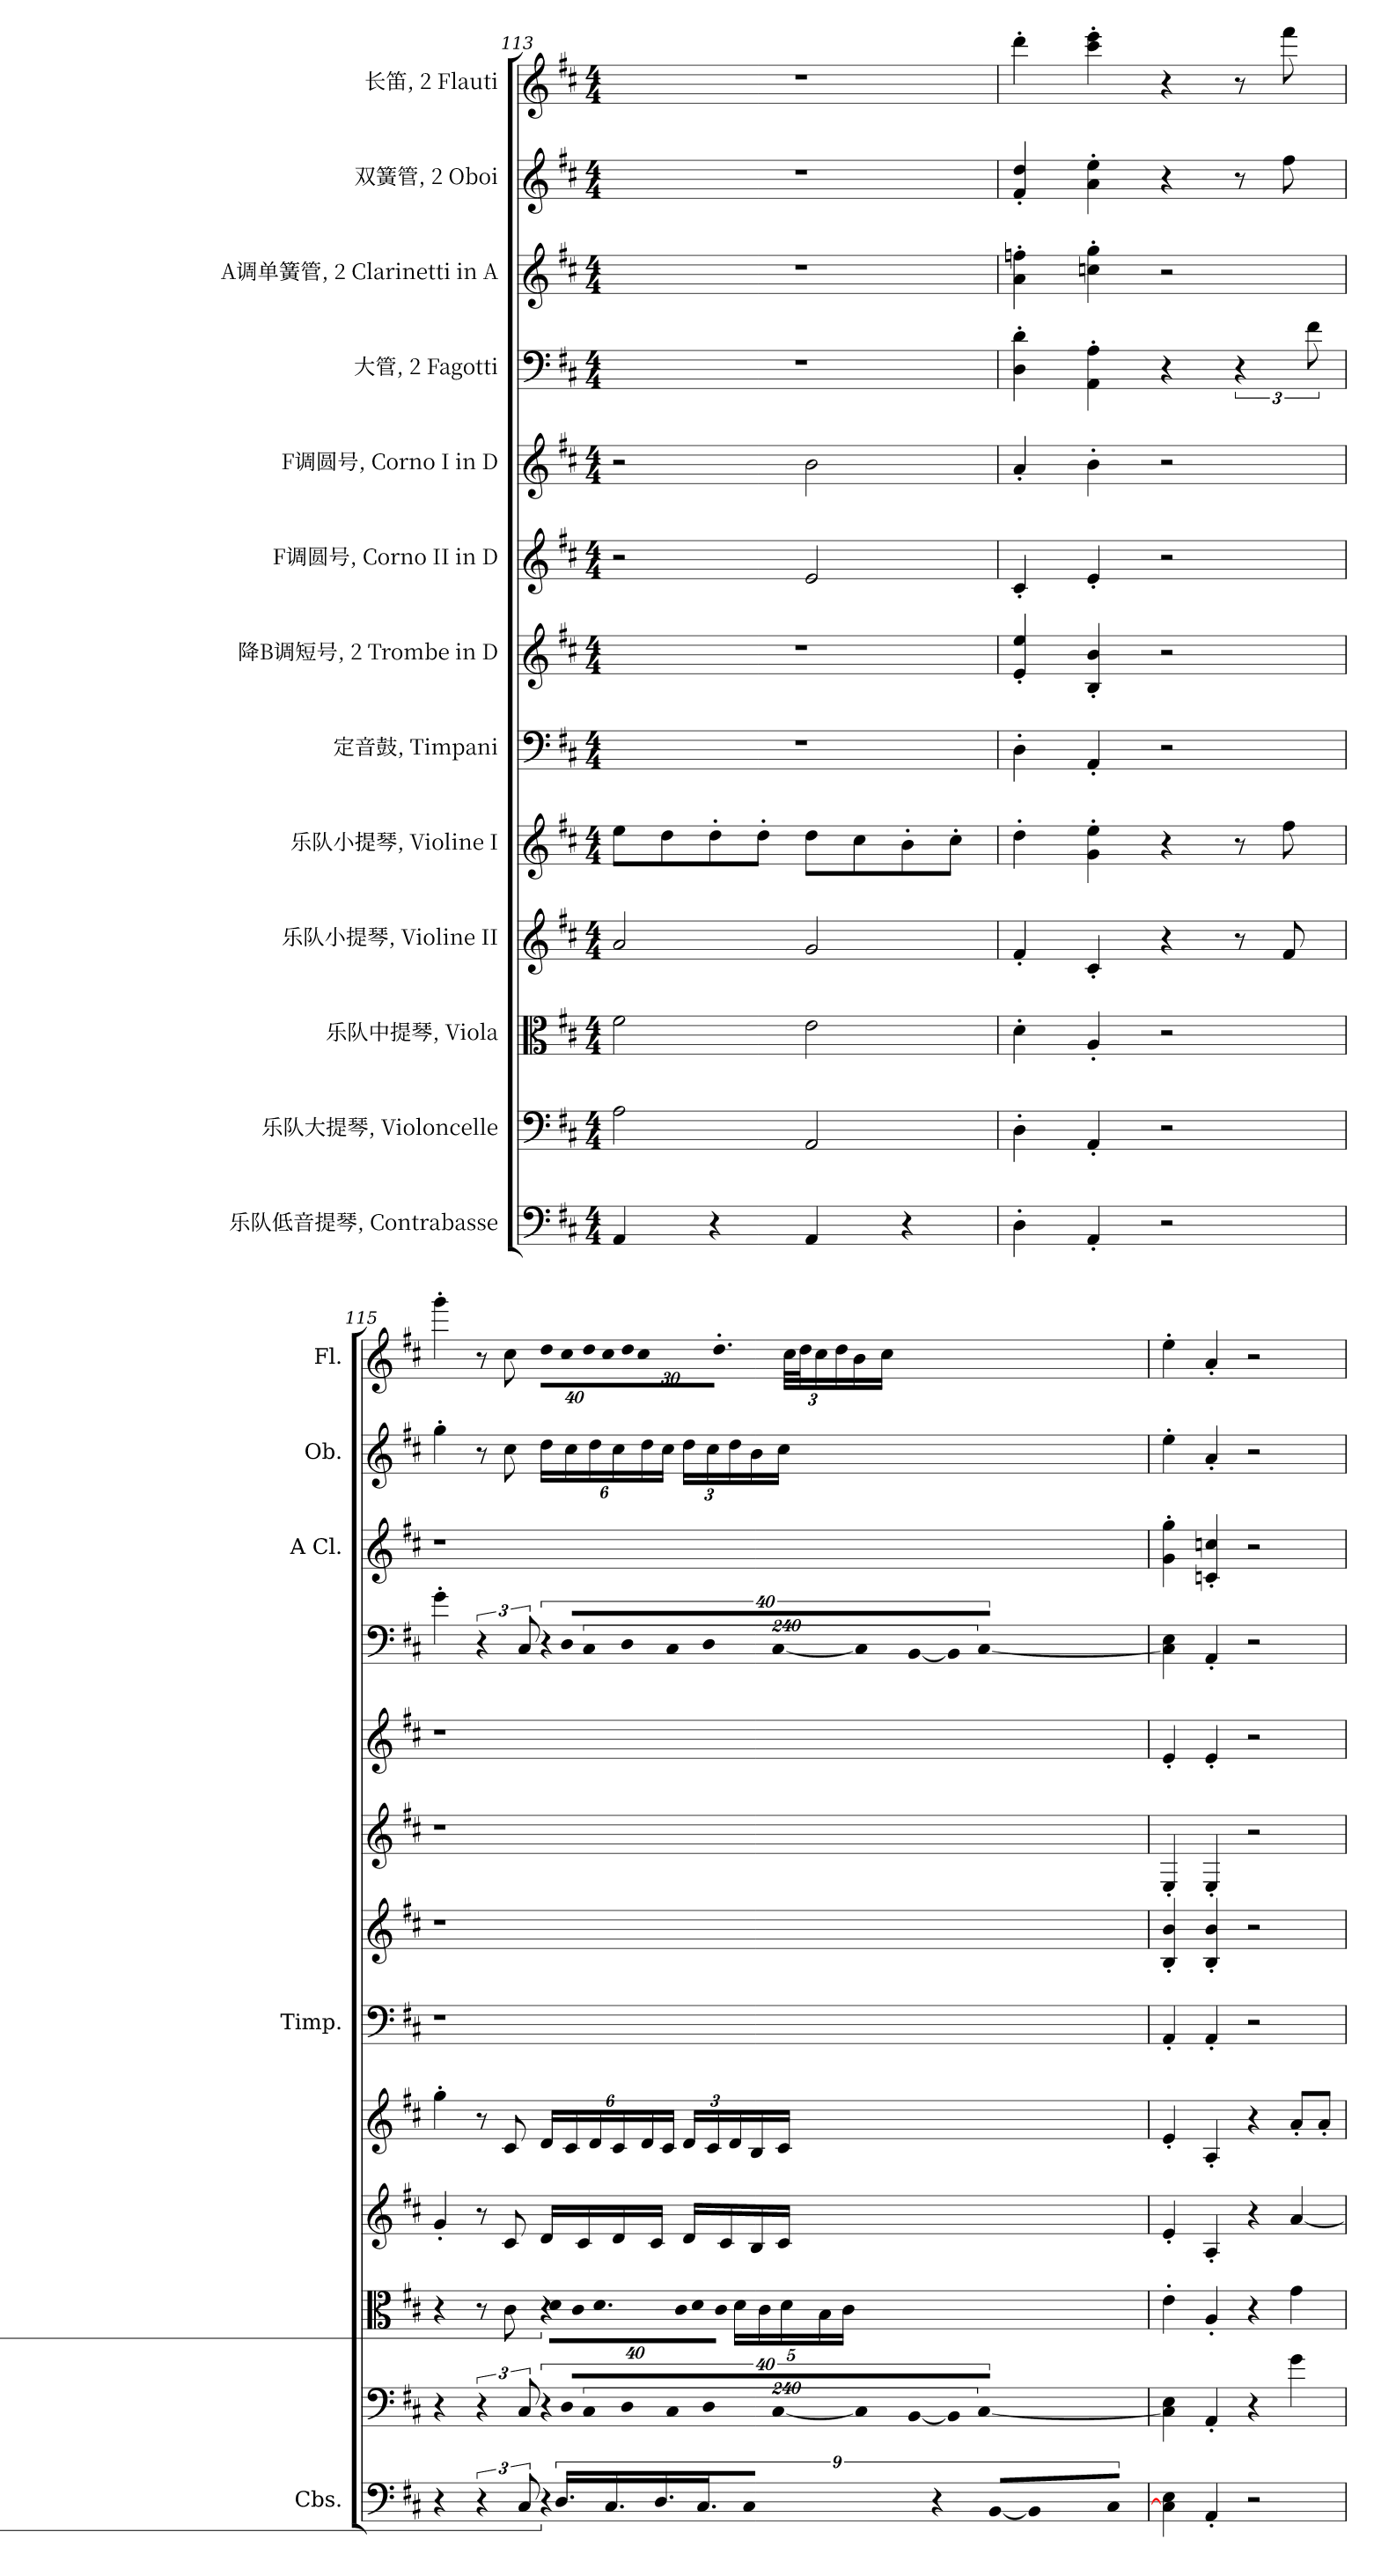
**kern	**kern	**kern	**kern	**kern	**kern	**kern	**kern	**kern	**kern	**kern	**kern	**kern
*part13	*part12	*part11	*part10	*part9	*part8	*part7	*part6	*part5	*part4	*part3	*part2	*part1
*staff13	*staff12	*staff11	*staff10	*staff9	*staff8	*staff7	*staff6	*staff5	*staff4	*staff3	*staff2	*staff1
*I"乐队低音提琴, Contrabasse	*I"乐队大提琴, Violoncelle	*I"乐队中提琴, Viola	*I"乐队小提琴, Violine II	*I"乐队小提琴, Violine I	*I"定音鼓, Timpani	*I"降B调短号, 2 Trombe in D	*I"F调圆号, Corno II in D	*I"F调圆号, Corno I in D	*I"大管, 2 Fagotti	*I"A调单簧管, 2 Clarinetti in A	*I"双簧管, 2 Oboi	*I"长笛, 2 Flauti
*I'Cbs.	*	*	*	*	*I'Timp.	*	*	*	*	*I'A Cl.	*I'Ob.	*I'Fl.
*clefF4	*clefF4	*clefC3	*clefG2	*clefG2	*clefF4	*clefG2	*clefG2	*clefG2	*clefF4	*clefG2	*clefG2	*clefG2
*ITrd7c12	*	*	*	*	*	*ITrd1c2	*ITrd4c7	*ITrd4c7	*	*ITrd2c3	*	*
*k[f#c#]	*k[f#c#]	*k[f#c#]	*k[f#c#]	*k[f#c#]	*k[f#c#]	*k[]	*k[f#]	*k[f#]	*k[f#c#]	*k[f#c#g#d#a#]	*k[f#c#]	*k[f#c#]
*M4/4	*M4/4	*M4/4	*M4/4	*M4/4	*M4/4	*M4/4	*M4/4	*M4/4	*M4/4	*M4/4	*M4/4	*M4/4
*MM278	*MM278	*MM278	*MM278	*MM278	*MM278	*MM278	*MM278	*MM278	*MM278	*MM278	*MM278	*MM278
=113	=113	=113	=113	=113	=113	=113	=113	=113	=113	=113	=113	=113
4AAA/	2A\	2f#\	2a/	8ee\L	1r	1r	2r	2r	1r	1r	1r	1r
.	.	.	.	8dd\	.	.	.	.	.	.	.	.
4r	.	.	.	8dd'\	.	.	.	.	.	.	.	.
.	.	.	.	8dd'\J	.	.	.	.	.	.	.	.
4AAA/	2AA/	2e\	2g/	8dd\L	.	.	2A/	2e\	.	.	.	.
.	.	.	.	8cc#\	.	.	.	.	.	.	.	.
4r	.	.	.	8b'\	.	.	.	.	.	.	.	.
.	.	.	.	8cc#'\J	.	.	.	.	.	.	.	.
=114	=114	=114	=114	=114	=114	=114	=114	=114	=114	=114	=114	=114
*	*	*	*	*	*	*	*	*	*	*	*	*MM278
4DD'\	4D'\	4d'\	4f#'/	4dd'\	4D'\	4d/' 4dd/'	4F#'/	4d'/	4D\' 4d\'	4f#\' 4ddn\'	4f#/' 4dd/'	4ddd'\
4AAA'/	4AA'/	4A'/	4c#'/	4g\' 4ee\'	4AA'/	4A/' 4a/'	4A'/	4e'\	4AA\' 4A\'	4an\' 4ee\'	4a\' 4ee\'	4ccc#\' 4eee\'
*	*	*	*	*	*	*	*	*	*	*	*	*MM257
2r	2r	2r	4r	4r	2r	2r	2r	2r	4r	2r	4r	4r
*	*	*	*	*	*	*	*	*	*	*	*	*MM310
.	.	.	8r	8r	.	.	.	.	6r	.	8r	8r
.	.	.	8f#/	8ff#\	.	.	.	.	.	.	8ff#\	8fff#\
.	.	.	.	.	.	.	.	.	12f#\	.	.	.
!!LO:PB:g=z
=115	=115	=115	=115	=115	=115	=115	=115	=115	=115	=115	=115	=115
*	*	*	*	*	*	*	*	*	*	*	*	*MM278
4r	4r	4r	4g'/	4gg'\	1r	1r	1r	1r	4g'\	1r	4gg'\	4ggg'\
*	*	*	*	*	*	*	*	*	*	*	*	*MM246
6r	6r	8r	8r	8r	.	.	.	.	6r	.	8r	8r
.	.	8c#\	8c#/	8c#/	.	.	.	.	.	.	8cc#\	8cc#\
12CC#/	12C#/	.	.	.	.	.	.	.	12C#/	.	.	.
!LO:N:vis=32	!LO:N:vis=32	!LO:N:vis=64	!	!	!	!	!	!	!	!	!	!
*	*	*	*	*Xbrackettup	*	*	*	*	*	*	*	*
!	!	!	!	!	!	!	!	!	!LO:N:vis=32	!	!	!
*	*	*	*	*	*	*	*	*	*	*	*Xbrackettup	*Xbrackettup
*	*	*	*	*	*	*	*	*	*	*	*	*MM310
!	!	!	!	!	!	!	!	!	!	!	!	!LO:N:vis=32
1920%53r	640%23r	960%17r	16d/LL	24d/LL	.	.	.	.	640%23r	.	24dd\LL	640%23dd\LLL
!	!	!LO:N:vis=32	!	!	!	!	!	!	!	!	!	!
.	.	640%23d\LLL	.	.	.	.	.	.	.	.	.	.
18.DD/LL	.	.	.	.	.	.	.	.	.	.	.	.
!	!LO:N:vis=32	!	!	!	!	!	!	!	!LO:N:vis=32	!	!	!LO:N:vis=32
.	640%23D/KLL	.	.	.	.	.	.	.	640%23D/KLL	.	.	640%23cc#\
.	.	.	.	24c#/	.	.	.	.	.	.	24cc#\	.
!	!	!LO:N:vis=32	!	!	!	!	!	!	!	!	!	!
.	.	640%23c#\	.	.	.	.	.	.	.	.	.	.
.	.	.	16c#/	.	.	.	.	.	.	.	.	.
!	!LO:N:vis=16	!	!	!	!	!	!	!	!LO:N:vis=16	!	!	!LO:N:vis=32
.	1920%137C#/	.	.	.	.	.	.	.	1920%137C#/	.	.	640%23dd\
.	.	.	.	24d/	.	.	.	.	.	.	24dd\	.
!	!	!LO:N:vis=32.	!	!	!	!	!	!	!	!	!	!
.	.	1920%103d\	.	.	.	.	.	.	.	.	.	.
!	!	!	!	!	!	!	!	!	!	!	!	!LO:N:vis=32
.	.	.	.	.	.	.	.	.	.	.	.	640%23cc#\
18.CC#/	.	.	.	.	.	.	.	.	.	.	.	.
.	.	.	16d/	24c#/	.	.	.	.	.	.	24cc#\	.
!	!LO:N:vis=16	!LO:N:vis=32	!	!	!	!	!	!	!LO:N:vis=16	!	!	!
.	1920%137D/	640%23c#\	.	.	.	.	.	.	1920%137D/	.	.	.
!	!	!	!	!	!	!	!	!	!	!	!	!LO:N:vis=256%9
.	.	.	.	.	.	.	.	.	.	.	.	960%17dd\K
!	!	!	!	!	!	!	!	!	!	!	!	!LO:N:vis=32
.	.	.	.	.	.	.	.	.	.	.	.	640%23cc#\
.	.	.	.	24d/	.	.	.	.	.	.	24dd\	.
!	!	!LO:N:vis=32	!	!	!	!	!	!	!	!	!	!
.	.	640%23d\	.	.	.	.	.	.	.	.	.	.
.	.	.	16c#/JJ	.	.	.	.	.	.	.	.	.
18.DD/	.	.	.	.	.	.	.	.	.	.	.	.
!	!	!	!	!	!	!	!	!	!	!	!	!LO:N:vis=32.
.	.	.	.	.	.	.	.	.	.	.	.	1920%103dd'\JJJ
.	.	.	.	24c#/JJ	.	.	.	.	.	.	24cc#\JJ	.
!	!LO:N:vis=16	!	!	!	!	!	!	!	!LO:N:vis=16	!	!	!
.	1920%137C#/	.	.	.	.	.	.	.	1920%137C#/	.	.	.
!	!	!LO:N:vis=32	!	!	!	!	!	!	!	!	!	!
.	.	640%23c#\JJJ	.	.	.	.	.	.	.	.	.	.
.	.	.	16d/LL	24d/LL	.	.	.	.	.	.	24dd\LL	.
*	*	*Xbrackettup	*	*	*	*	*	*	*	*	*	*
.	.	20d\LL	.	.	.	.	.	.	.	.	.	48cc#\LLL
.	.	.	.	.	.	.	.	.	.	.	.	48dd\J
18.CC#/	.	.	.	.	.	.	.	.	.	.	.	.
!	!LO:N:vis=32	!	!	!	!	!	!	!	!LO:N:vis=32	!	!	!
.	640%23D/L	.	.	.	.	.	.	.	640%23D/L	.	.	.
.	.	.	.	24c#/	.	.	.	.	.	.	24cc#\	.
.	.	.	.	.	.	.	.	.	.	.	.	24cc#\
.	.	20c#\	.	.	.	.	.	.	.	.	.	.
.	.	.	16c#/	.	.	.	.	.	.	.	.	.
!	!LO:N:vis=32	!	!	!	!	!	!	!	!LO:N:vis=32	!	!	!
.	[640%23C#/	.	.	.	.	.	.	.	[640%23C#/	.	.	.
.	.	.	.	24d/	.	.	.	.	.	.	24dd\	.
.	.	.	.	.	.	.	.	.	.	.	.	24dd\
.	.	20d\	.	.	.	.	.	.	.	.	.	.
!	!LO:N:vis=32	!	!	!	!	!	!	!	!LO:N:vis=32	!	!	!
.	640%23C#/]	.	.	.	.	.	.	.	640%23C#/]	.	.	.
!LO:N:vis=32	!	!	!	!	!	!	!	!	!	!	!	!
1920%53CC#/JJk	.	.	.	.	.	.	.	.	.	.	.	.
.	.	.	16B/	16B/	.	.	.	.	.	.	16b\	.
.	.	.	.	.	.	.	.	.	.	.	.	16b\
1920ryy	.	.	.	.	.	.	.	.	.	.	.	.
!LO:N:vis=32	!	!	!	!	!	!	!	!	!	!	!	!
1920%53r	.	.	.	.	.	.	.	.	.	.	.	.
!	!LO:N:vis=32	!	!	!	!	!	!	!	!LO:N:vis=32	!	!	!
.	[640%23BB/	.	.	.	.	.	.	.	[640%23BB/	.	.	.
.	.	20B\	.	.	.	.	.	.	.	.	.	.
!LO:N:vis=32	!	!	!	!	!	!	!	!	!	!	!	!
[1920%53BBB/LLL	.	.	.	.	.	.	.	.	.	.	.	.
!	!LO:N:vis=32	!	!	!	!	!	!	!	!LO:N:vis=32	!	!	!
.	640%23BB/]	.	.	.	.	.	.	.	640%23BB/]	.	.	.
.	.	.	16c#/JJ	16c#/JJ	.	.	.	.	.	.	16cc#\JJ	.
.	.	.	.	.	.	.	.	.	.	.	.	16cc#\JJ
!LO:N:vis=32	!	!	!	!	!	!	!	!	!	!	!	!
1920%53BBB/]	.	.	.	.	.	.	.	.	.	.	.	.
.	.	20c#\JJ	.	.	.	.	.	.	.	.	.	.
!	!LO:N:vis=32	!	!	!	!	!	!	!	!LO:N:vis=32	!	!	!
.	[640%23C#/JJJ	.	.	.	.	.	.	.	[640%23C#/JJJ	.	.	.
1920ryy	.	.	.	.	.	.	.	.	.	.	.	.
!LO:N:vis=32	!	!	!	!	!	!	!	!	!	!	!	!
[1920%53CC#/JJJ	.	.	.	.	.	.	.	.	.	.	.	.
640ryy	.	.	640ryy	640ryy	640ryy	640ryy	640ryy	640ryy	.	640ryy	640ryy	.
.	.	1920ryy	.	.	.	.	.	.	.	.	.	1920ryy
=116	=116	=116	=116	=116	=116	=116	=116	=116	=116	=116	=116	=116
*	*	*	*	*	*	*	*	*	*	*	*	*MM278
4CC#\] 4EE\	4C#\] 4E\	4e'\	4e'/	4e'/	4AA'/	4A/' 4a/'	4AA'/	4A'/	4C#\] 4E\	4e\' 4ee\'	4ee'\	4ee'\
4AAA'/	4AA'/	4A'/	4A'/	4A'/	4AA'/	4A/' 4a/'	4AA'/	4A'/	4AA'/	4An/' 4an/'	4a'/	4a'/
*	*	*	*	*	*	*	*	*	*	*	*	*MM310
2r	4r	4r	4r	4r	2r	2r	2r	2r	2r	2r	2r	2r
.	4g\	4g\	[4a/	8a'/L	.	.	.	.	.	.	.	.
.	.	.	.	8a'/J	.	.	.	.	.	.	.	.
=	=	=	=	=	=	=	=	=	=	=	=	=
*-	*-	*-	*-	*-	*-	*-	*-	*-	*-	*-	*-	*-
